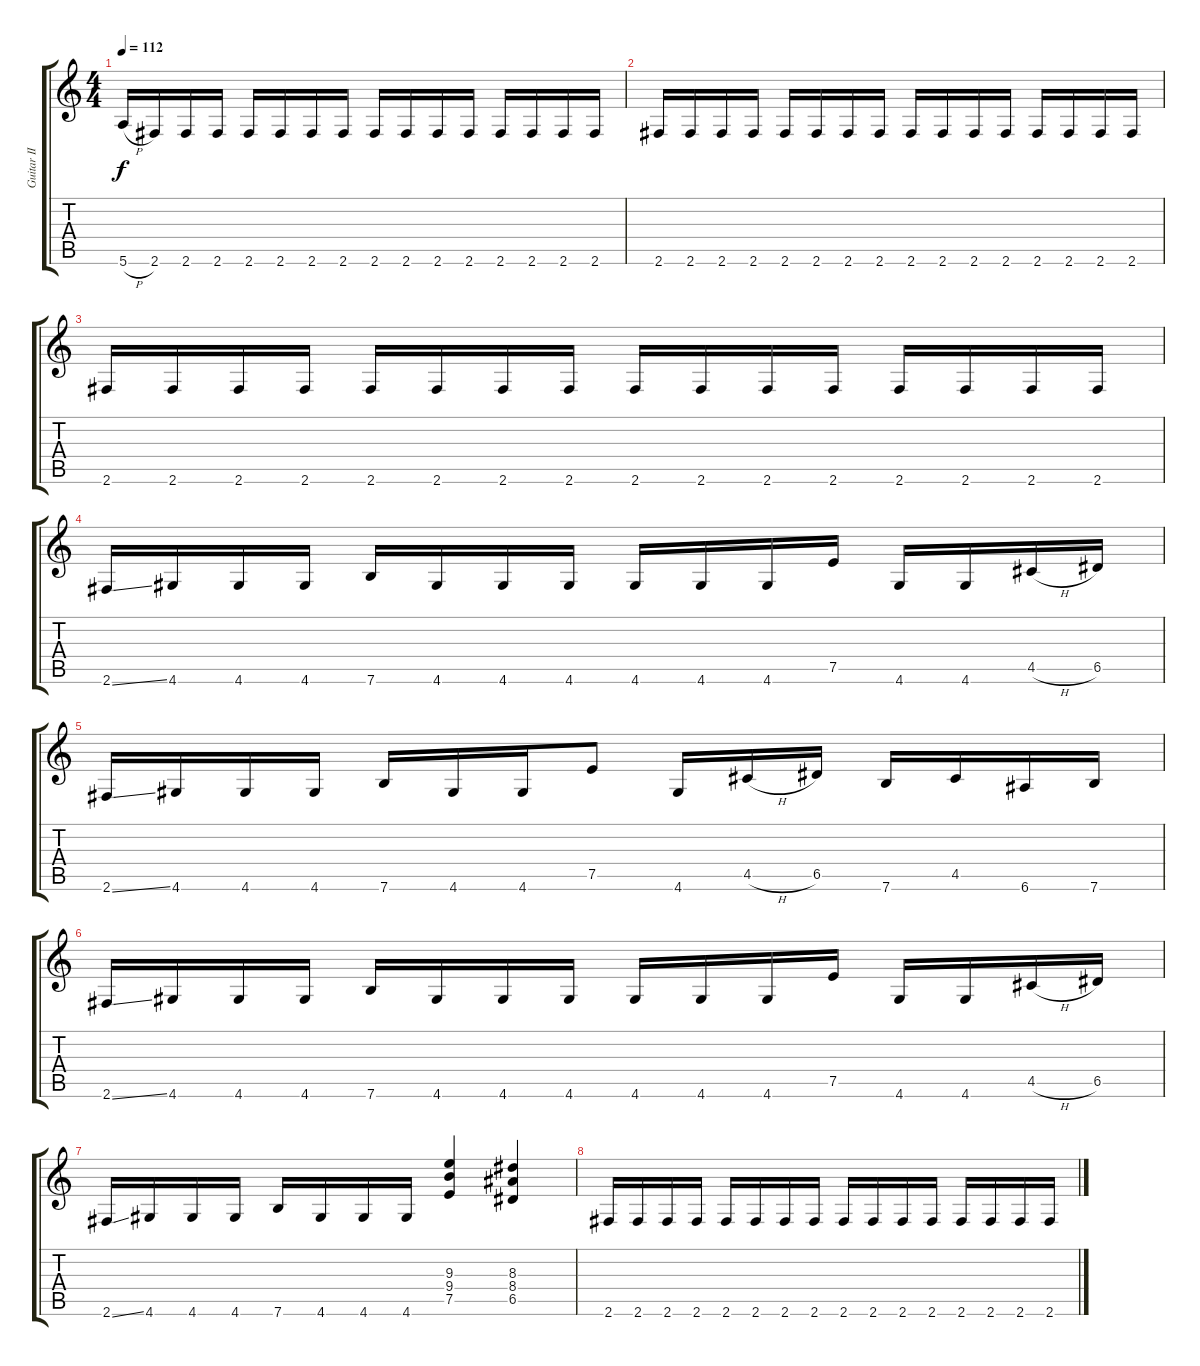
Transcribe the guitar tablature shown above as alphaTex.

\track ("Guitar II" "Guitar II") {instrument distortionguitar}
\staff {score tabs}
\tuning (E4 B3 G3 D3 A2 E2) {hide}
\ts (4 4)
\tempo 112
\clef g2
\ks c
5.6{h}.16{dy f} 2.6.16 2.6.16 2.6.16 2.6.16 2.6.16 2.6.16 2.6.16 2.6.16 2.6.16 2.6.16 2.6.16 2.6.16 2.6.16 2.6.16 2.6.16 |
2.6.16 2.6.16 2.6.16 2.6.16 2.6.16 2.6.16 2.6.16 2.6.16 2.6.16 2.6.16 2.6.16 2.6.16 2.6.16 2.6.16 2.6.16 2.6.16 |
2.6.16 2.6.16 2.6.16 2.6.16 2.6.16 2.6.16 2.6.16 2.6.16 2.6.16 2.6.16 2.6.16 2.6.16 2.6.16 2.6.16 2.6.16 2.6.16 |
2.6{ss}.16 4.6.16 4.6.16 4.6.16 7.6.16 4.6.16 4.6.16 4.6.16 4.6.16 4.6.16 4.6.16 7.5.16 4.6.16 4.6.16 4.5{h}.16 6.5.16 |
2.6{ss}.16 4.6.16 4.6.16 4.6.16 7.6.16 4.6.16 4.6.16 7.5.8 4.6.16 4.5{h}.16 6.5.16 7.6.16 4.5.16 6.6.16 7.6.16 |
2.6{ss}.16 4.6.16 4.6.16 4.6.16 7.6.16 4.6.16 4.6.16 4.6.16 4.6.16 4.6.16 4.6.16 7.5.16 4.6.16 4.6.16 4.5{h}.16 6.5.16 |
2.6{ss}.16 4.6.16 4.6.16 4.6.16 7.6.16 4.6.16 4.6.16 4.6.16 (9.3 9.4 7.5).4 (8.3 8.4 6.5).4 |
2.6.16 2.6.16 2.6.16 2.6.16 2.6.16 2.6.16 2.6.16 2.6.16 2.6.16 2.6.16 2.6.16 2.6.16 2.6.16 2.6.16 2.6.16 2.6.16
